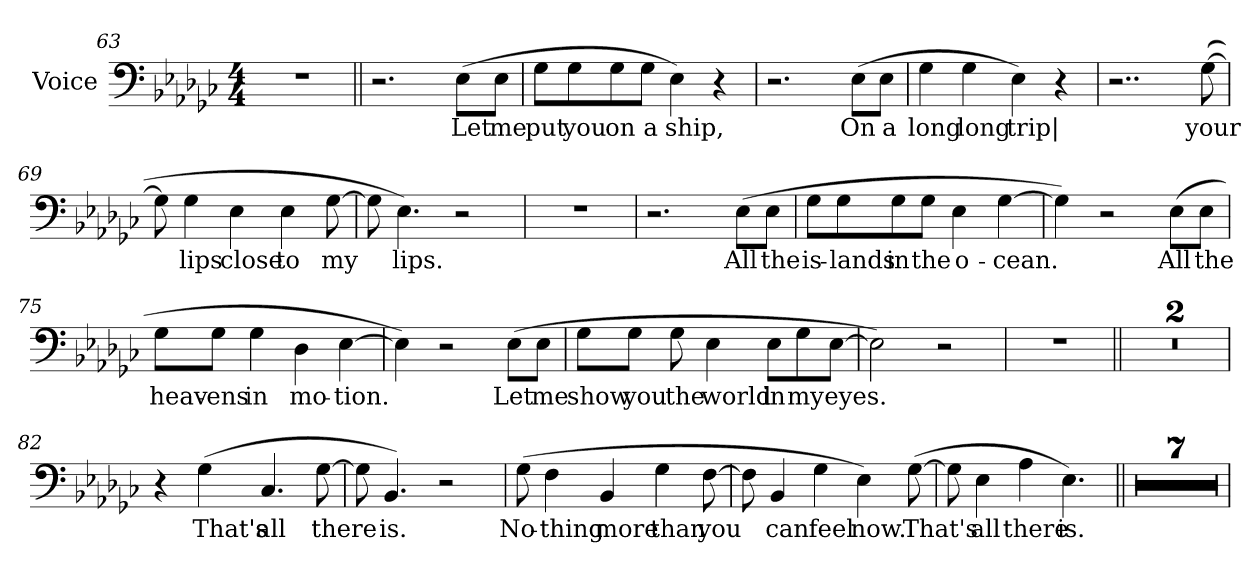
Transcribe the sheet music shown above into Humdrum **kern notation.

**kern	**text
*part1	*part1
*staff1	*staff1
*I"Voice	*
*I'Voice	*
*clefF4	*
*k[b-e-a-d-g-c-]	*
*e-:	*
*M4/4	*
=63	=63
1r	.
=64||	=64||
2.r	.
!	!LO:LY:b:color=#000000
(8E-i\L	Let
!	!LO:LY:b:color=#000000
8E-i\J	me
!!LO:LB:g=z
=65	=65
!	!LO:LY:b:color=#000000
8G-i\L	put
!	!LO:LY:b:color=#000000
8G-i\	you
!	!LO:LY:b:color=#000000
8G-i\	on
!	!LO:LY:b:color=#000000
8G-i\J	a
!	!LO:LY:b:color=#000000
4E-i\)	ship,
4r	.
=66	=66
2.r	.
!	!LO:LY:b:color=#000000
(8E-i\L	On
!	!LO:LY:b:color=#000000
8E-i\J	a
=67	=67
!	!LO:LY:b:color=#000000
4G-i\	long
!	!LO:LY:b:color=#000000
4G-i\	long
!	!LO:LY:b:color=#000000
4E-i\)	trip|
4r	.
=68	=68
2..r	.
!	!LO:LY:b:color=#000000
([8G-i\	your
=69	=69
8G-i\]	.
!	!LO:LY:b:color=#000000
4G-i\	lips
!	!LO:LY:b:color=#000000
4E-i\	close
!	!LO:LY:b:color=#000000
4E-i\	to
!	!LO:LY:b:color=#000000
[8G-i\	my
!!LO:LB:g=z
=70	=70
8G-i\]	.
!	!LO:LY:b:color=#000000
4.E-i\)	lips.
2r	.
=71	=71
1r	.
=72	=72
2.r	.
!	!LO:LY:b:color=#000000
(8E-i\L	All
!	!LO:LY:b:color=#000000
8E-i\J	the
=73	=73
!	!LO:LY:b:color=#000000
8G-i\L	is-
!	!LO:LY:b:color=#000000
8G-i\	-lands
!	!LO:LY:b:color=#000000
8G-i\	in
!	!LO:LY:b:color=#000000
8G-i\J	the
!	!LO:LY:b:color=#000000
4E-i\	o-
!	!LO:LY:b:color=#000000
[4G-i\	-cean.
=74	=74
4G-i\])	.
2r	.
!	!LO:LY:b:color=#000000
(8E-i\L	All
!	!LO:LY:b:color=#000000
8E-i\J	the
!!LO:LB:g=z
=75	=75
!	!LO:LY:b:color=#000000
8G-i\L	heav-
!	!LO:LY:b:color=#000000
8G-i\J	-ens
!	!LO:LY:b:color=#000000
4G-i\	in
!	!LO:LY:b:color=#000000
4D-i\	mo-
!	!LO:LY:b:color=#000000
[4E-i\	-tion.
=76	=76
4E-i\])	.
2r	.
!	!LO:LY:b:color=#000000
(8E-i\L	Let
!	!LO:LY:b:color=#000000
8E-i\J	me
=77	=77
!	!LO:LY:b:color=#000000
8G-i\L	show
!	!LO:LY:b:color=#000000
8G-i\J	you
!	!LO:LY:b:color=#000000
8G-i\	the
!	!LO:LY:b:color=#000000
4E-i\	world
!	!LO:LY:b:color=#000000
8E-i\L	in
!	!LO:LY:b:color=#000000
8G-i\	my
!	!LO:LY:b:color=#000000
[8E-i\J	eyes.
=78	=78
2E-i\])	.
2r	.
=79	=79
1r	.
!!LO:LB:g=z
=80||	=80||
1r	.
=81	=81
1r	.
=82	=82
4r	.
!	!LO:LY:b:color=#000000
(4G-i\	That's
!	!LO:LY:b:color=#000000
4.C-i/	all
!	!LO:LY:b:color=#000000
[8G-i\	there
=83	=83
8G-i\]	.
!	!LO:LY:b:color=#000000
4.BB-i/)	is.
2r	.
=84	=84
!	!LO:LY:b:color=#000000
(8G-i\	No-
!	!LO:LY:b:color=#000000
4Fi\	-thing
!	!LO:LY:b:color=#000000
4BB-i/	more
!	!LO:LY:b:color=#000000
4G-i\	than
!	!LO:LY:b:color=#000000
[8Fi\	you
!!LO:LB:g=z
=85	=85
8Fi\]	.
!	!LO:LY:b:color=#000000
4BB-i/	can
!	!LO:LY:b:color=#000000
4G-i\	feel
!	!LO:LY:b:color=#000000
4E-i\)	now.
!	!LO:LY:b:color=#000000
([8G-i\	That's
=86	=86
8G-i\]	.
!	!LO:LY:b:color=#000000
4E-i\	all
!	!LO:LY:b:color=#000000
4A-i\	there
!	!LO:LY:b:color=#000000
4.E-i\)	is.
=87||	=87||
1r	.
=88	=88
1r	.
=89	=89
1r	.
=90	=90
1r	.
=91	=91
1r	.
!!LO:LB:g=z
=92	=92
1r	.
=93	=93
1r	.
=	=
*-	*-
